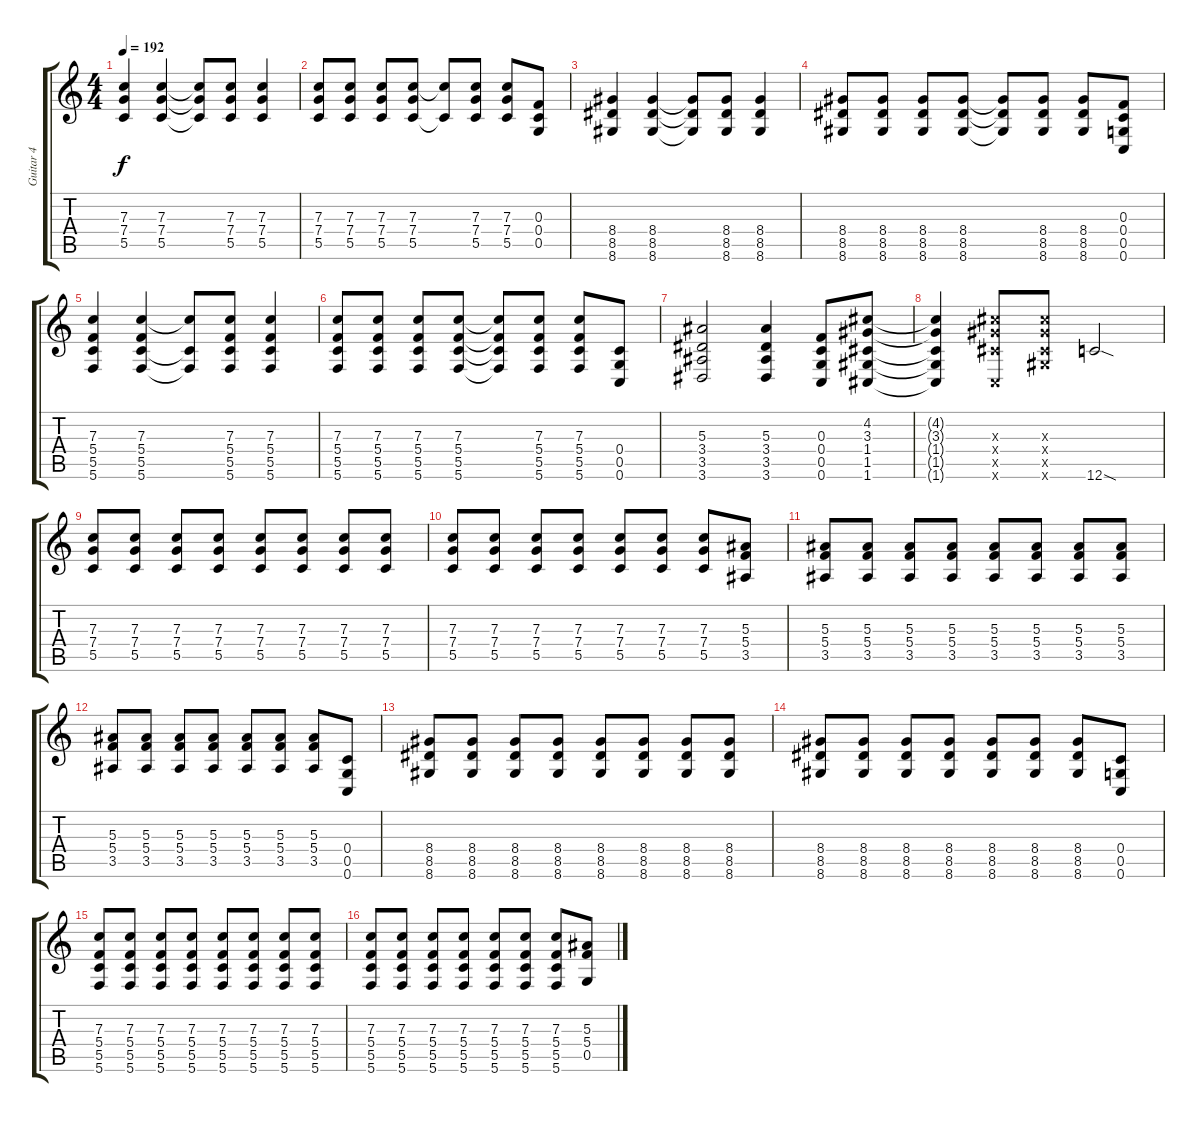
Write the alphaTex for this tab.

\track ("Guitar 4" "Guitar 4") {instrument distortionguitar}
\staff {score tabs}
\tuning (D4 A3 F3 C3 G2 C2) {hide}
\ts (4 4)
\tempo 192
\clef g2
\ks c
(7.3 7.4 5.5).4{dy f} (7.3 7.4 5.5).4 (7.3{t} 7.4{t} 5.5{t}).8 (7.3 7.4 5.5).8 (7.3 7.4 5.5).4 |
(7.3 7.4 5.5).8 (7.3 7.4 5.5).8 (7.3 7.4 5.5).8 (7.3 7.4 5.5).8 (7.3{t} 5.5{t}).8 (7.3 7.4 5.5).8 (7.3 7.4 5.5).8 (0.3 0.4 0.5).8 |
(8.4 8.5 8.6).4 (8.4 8.5 8.6).4 (8.4{t} 8.5{t} 8.6{t}).8 (8.4 8.5 8.6).8 (8.4 8.5 8.6).4 |
(8.4 8.5 8.6).8 (8.4 8.5 8.6).8 (8.4 8.5 8.6).8 (8.4 8.5 8.6).8 (8.4{t} 8.5{t} 8.6{t}).8 (8.4 8.5 8.6).8 (8.4 8.5 8.6).8 (0.3 0.4 0.5 0.6).8 |
(7.3 5.4 5.5 5.6).4 (7.3 5.4 5.5 5.6).4 (7.3{t} 5.5{t} 5.6{t}).8 (7.3 5.4 5.5 5.6).8 (7.3 5.4 5.5 5.6).4 |
(7.3 5.4 5.5 5.6).8 (7.3 5.4 5.5 5.6).8 (7.3 5.4 5.5 5.6).8 (7.3 5.4 5.5 5.6).8 (7.3{t} 5.4{t} 5.5{t} 5.6{t}).8 (7.3 5.4 5.5 5.6).8 (7.3 5.4 5.5 5.6).8 (0.4 0.5 0.6).8 |
(5.3 3.4 3.5 3.6).2 (5.3 3.4 3.5 3.6).4 (0.3 0.4 0.5 0.6).8 (4.2 3.3 1.4 1.5 1.6).8 |
(4.2{t} 3.3{t} 1.4{t} 1.5{t} 1.6{t}).4 (8.3{x} 8.4{x} 6.5{x} 0.6{x}).8 (8.3{x} 8.4{x} 6.5{x} 8.6{x}).8 12.6{sod}.2 |
(7.3 7.4 5.5).8 (7.3 7.4 5.5).8 (7.3 7.4 5.5).8 (7.3 7.4 5.5).8 (7.3 7.4 5.5).8 (7.3 7.4 5.5).8 (7.3 7.4 5.5).8 (7.3 7.4 5.5).8 |
(7.3 7.4 5.5).8 (7.3 7.4 5.5).8 (7.3 7.4 5.5).8 (7.3 7.4 5.5).8 (7.3 7.4 5.5).8 (7.3 7.4 5.5).8 (7.3 7.4 5.5).8 (5.3 5.4 3.5).8 |
(5.3 5.4 3.5).8 (5.3 5.4 3.5).8 (5.3 5.4 3.5).8 (5.3 5.4 3.5).8 (5.3 5.4 3.5).8 (5.3 5.4 3.5).8 (5.3 5.4 3.5).8 (5.3 5.4 3.5).8 |
(5.3 5.4 3.5).8 (5.3 5.4 3.5).8 (5.3 5.4 3.5).8 (5.3 5.4 3.5).8 (5.3 5.4 3.5).8 (5.3 5.4 3.5).8 (5.3 5.4 3.5).8 (0.4 0.5 0.6).8 |
(8.4 8.5 8.6).8 (8.4 8.5 8.6).8 (8.4 8.5 8.6).8 (8.4 8.5 8.6).8 (8.4 8.5 8.6).8 (8.4 8.5 8.6).8 (8.4 8.5 8.6).8 (8.4 8.5 8.6).8 |
(8.4 8.5 8.6).8 (8.4 8.5 8.6).8 (8.4 8.5 8.6).8 (8.4 8.5 8.6).8 (8.4 8.5 8.6).8 (8.4 8.5 8.6).8 (8.4 8.5 8.6).8 (0.4 0.5 0.6).8 |
(7.3 5.4 5.5 5.6).8 (7.3 5.4 5.5 5.6).8 (7.3 5.4 5.5 5.6).8 (7.3 5.4 5.5 5.6).8 (7.3 5.4 5.5 5.6).8 (7.3 5.4 5.5 5.6).8 (7.3 5.4 5.5 5.6).8 (7.3 5.4 5.5 5.6).8 |
(7.3 5.4 5.5 5.6).8 (7.3 5.4 5.5 5.6).8 (7.3 5.4 5.5 5.6).8 (7.3 5.4 5.5 5.6).8 (7.3 5.4 5.5 5.6).8 (7.3 5.4 5.5 5.6).8 (7.3 5.4 5.5 5.6).8 (5.3 5.4 0.5).8
